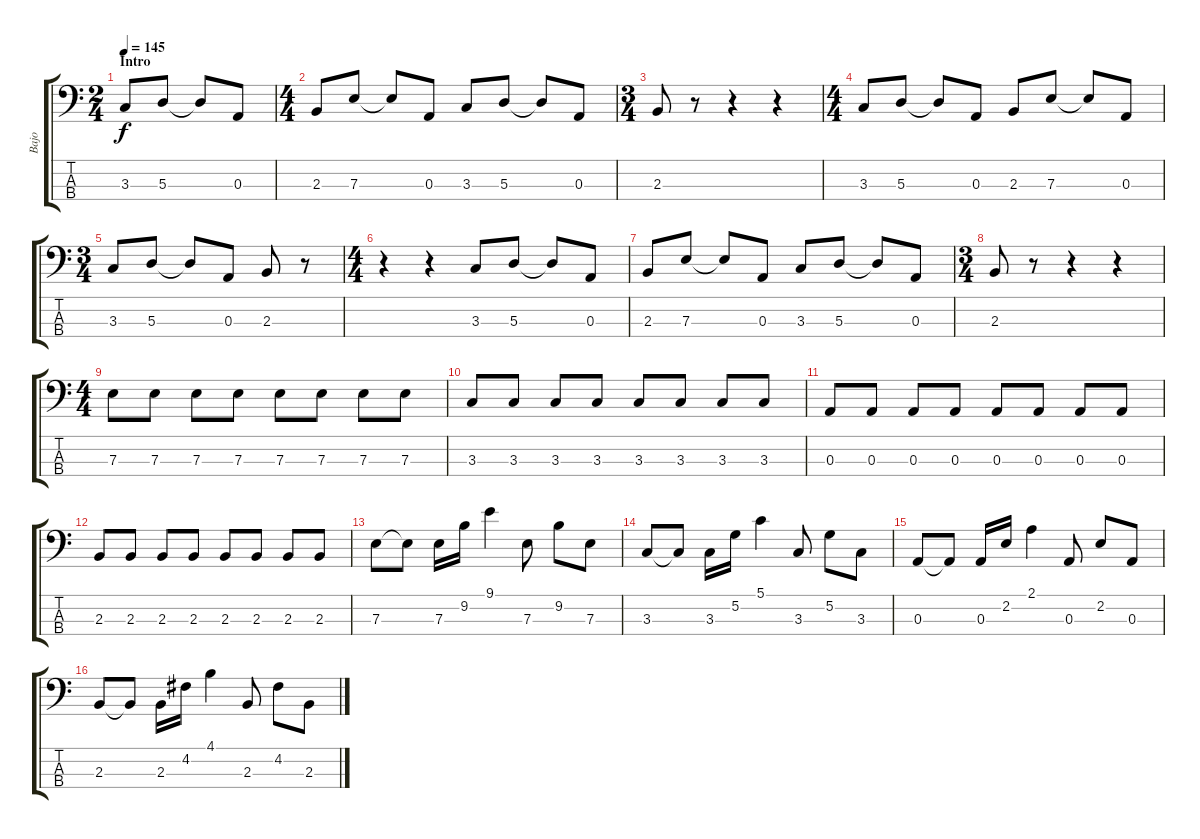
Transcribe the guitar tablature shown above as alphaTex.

\track ("Bajo" "Bajo") {instrument electricbasspick}
\staff {score tabs}
\tuning (G2 D2 A1 E1) {hide}
\ts (2 4)
\section ("" "Intro")
\tempo 145
\clef f4
\ks c
3.3.8{dy f instrument electricbasspick} 5.3.8 5.3{t}.8 0.3.8 |
\ts (4 4)
2.3.8 7.3.8 7.3{t}.8 0.3.8 3.3.8 5.3.8 5.3{t}.8 0.3.8 |
\ts (3 4)
2.3.8 r.8 r.4 r.4 |
\ts (4 4)
3.3.8 5.3.8 5.3{t}.8 0.3.8 2.3.8 7.3.8 7.3{t}.8 0.3.8 |
\ts (3 4)
3.3.8 5.3.8 5.3{t}.8 0.3.8 2.3.8 r.8 |
\ts (4 4)
r.4 r.4 3.3.8 5.3.8 5.3{t}.8 0.3.8 |
2.3.8 7.3.8 7.3{t}.8 0.3.8 3.3.8 5.3.8 5.3{t}.8 0.3.8 |
\ts (3 4)
2.3.8 r.8 r.4 r.4 |
\ts (4 4)
7.3.8 7.3.8 7.3.8 7.3.8 7.3.8 7.3.8 7.3.8 7.3.8 |
3.3.8 3.3.8 3.3.8 3.3.8 3.3.8 3.3.8 3.3.8 3.3.8 |
0.3.8 0.3.8 0.3.8 0.3.8 0.3.8 0.3.8 0.3.8 0.3.8 |
2.3.8 2.3.8 2.3.8 2.3.8 2.3.8 2.3.8 2.3.8 2.3.8 |
7.3.8 7.3{t}.8 7.3.16 9.2.16 9.1.4 7.3.8 9.2.8 7.3.8 |
3.3.8 3.3{t}.8 3.3.16 5.2.16 5.1.4 3.3.8 5.2.8 3.3.8 |
0.3.8 0.3{t}.8 0.3.16 2.2.16 2.1.4 0.3.8 2.2.8 0.3.8 |
2.3.8 2.3{t}.8 2.3.16 4.2.16 4.1.4 2.3.8 4.2.8 2.3.8
